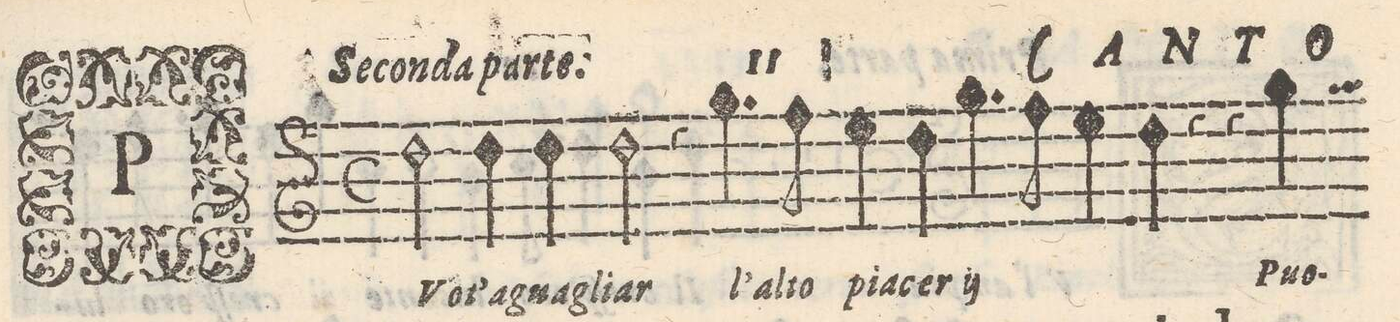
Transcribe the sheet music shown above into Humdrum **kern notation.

**kern	**text
*I"CANTO	*
*clefG2	*
*k[]	*
*met(C)	*
*M4/4	*
2dd\	PUot'-
4dd\	-ag-
4dd\	-uag-
=52-	=52-
2dd\	-liar
4r	.
4.gg\	l'a-
=53-	=53-
8ff\	-lto
4ee\	pia-
4dd\	-cer
*	*ij
4.gg\	l'a-
=54-	=54-
8ff\	-lto
4ee\	pia-
4dd\	-cer
*	*Xij
4r	.
=55-	=55-
4r	.
4gg\	Puo-
*-	*-
